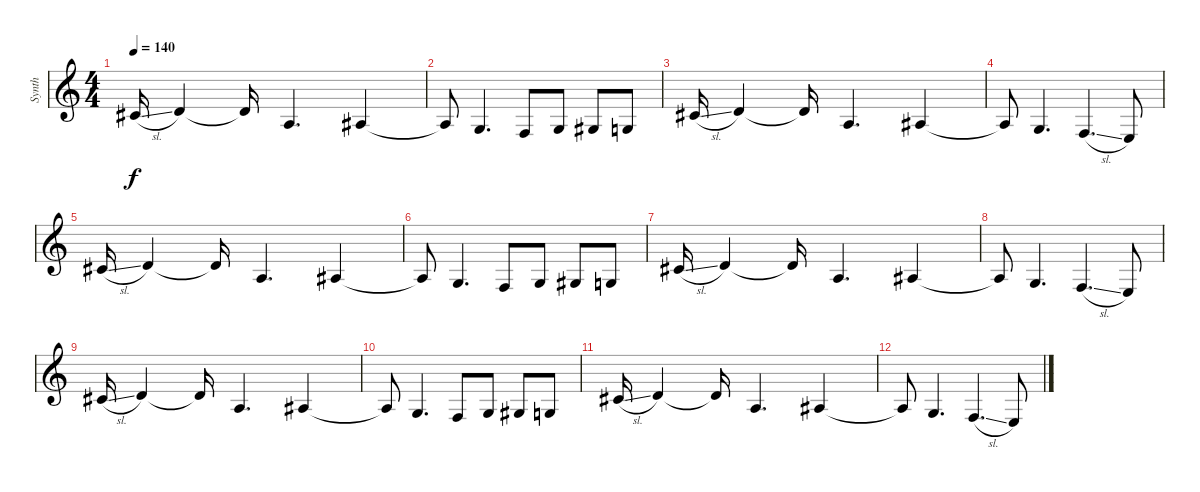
\track ("Synth" "Synth") {instrument orchestrahit}
\staff {score}
\tuning (E4 B3 G3 D3 A2 D2) {hide}
\ts (4 4)
\tempo 140
\clef g2
\ks c
2.2{sl}.16{dy f} 3.2.4 3.2{t}.16 2.3.4{d} 3.3.4 |
3.3{t}.8 0.3.4{d} 3.4.8 0.3.8 1.3.8 0.3.8 |
2.2{sl}.16 3.2.4 3.2{t}.16 2.3.4{d} 3.3.4 |
3.3{t}.8 0.3.4{d} 3.4{sl}.4{d} 2.4.8 |
2.2{sl}.16 3.2.4 3.2{t}.16 2.3.4{d} 3.3.4 |
3.3{t}.8 0.3.4{d} 3.4.8 0.3.8 1.3.8 0.3.8 |
2.2{sl}.16 3.2.4 3.2{t}.16 2.3.4{d} 3.3.4 |
3.3{t}.8 0.3.4{d} 3.4{sl}.4{d} 2.4.8 |
2.2{sl}.16 3.2.4 3.2{t}.16 2.3.4{d} 3.3.4 |
3.3{t}.8 0.3.4{d} 3.4.8 0.3.8 1.3.8 0.3.8 |
2.2{sl}.16 3.2.4 3.2{t}.16 2.3.4{d} 3.3.4 |
3.3{t}.8 0.3.4{d} 3.4{sl}.4{d} 2.4.8
